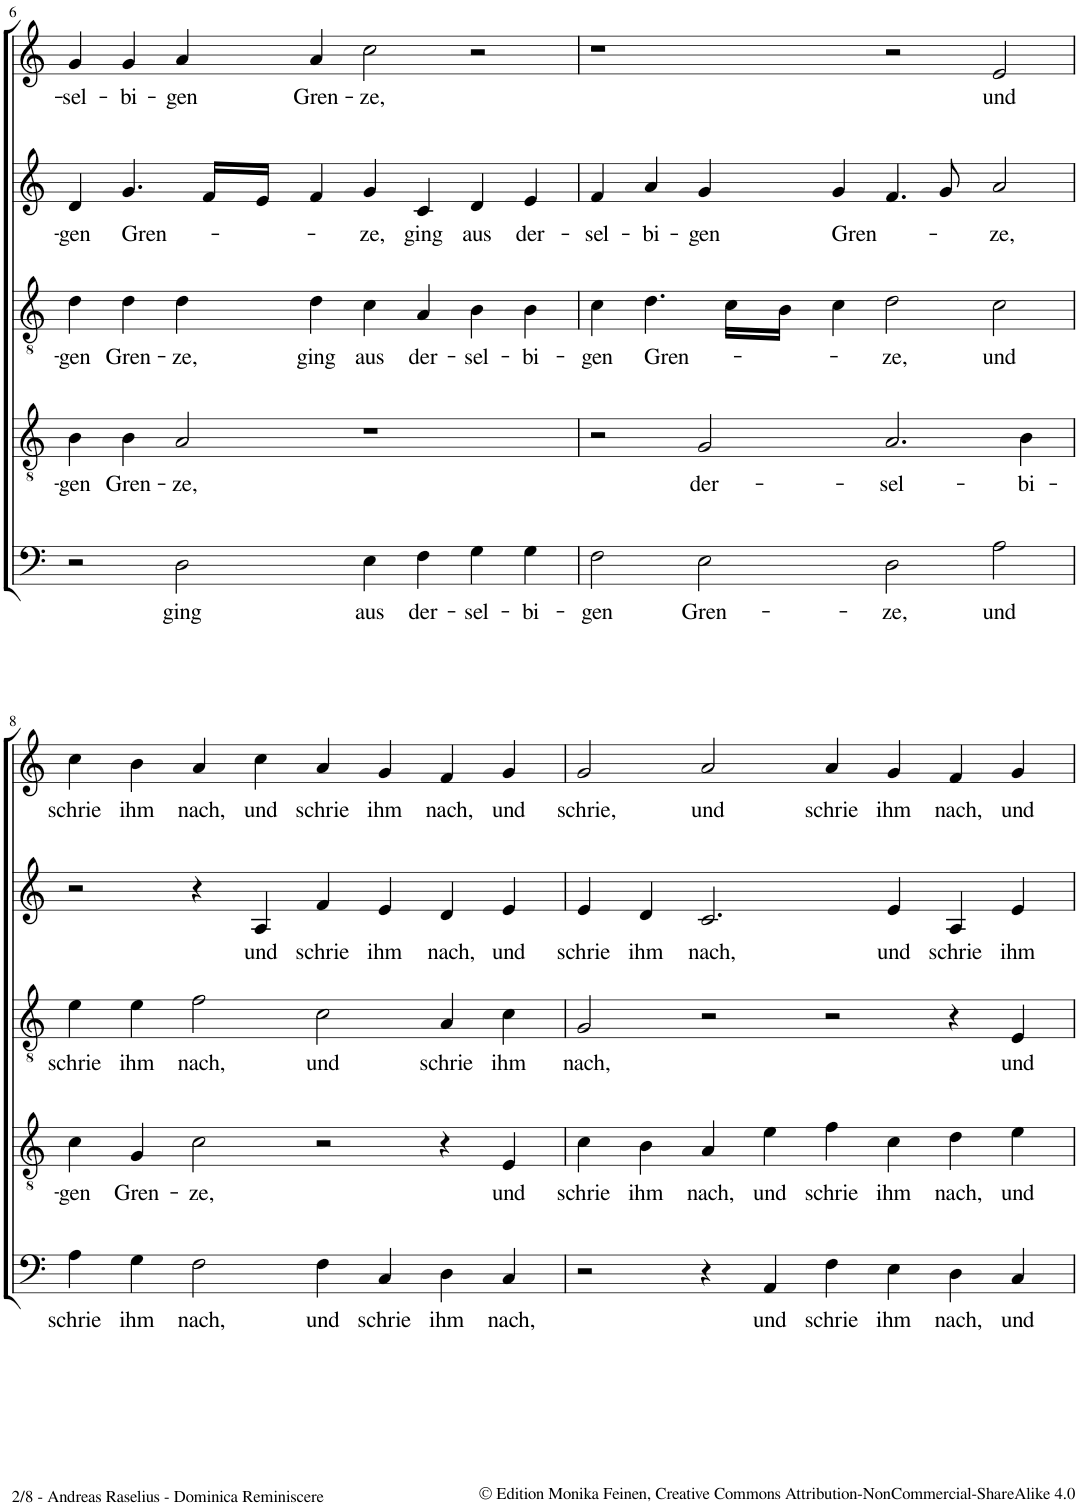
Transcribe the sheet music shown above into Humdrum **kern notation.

**kern	**text	**kern	**text	**kern	**text	**kern	**text	**kern	**text
*part5	*part5	*part4	*part4	*part3	*part3	*part2	*part2	*part1	*part1
*staff5	*staff5	*staff4	*staff4	*staff3	*staff3	*staff2	*staff2	*staff1	*staff1
*I"Bassus	*	*I"Tenor [Dorius]	*	*I"Quintus	*	*I"Altus	*	*I"Cantus	*
!!LO:PB:g=z
*clefF4	*	*clefGv2	*	*clefGv2	*	*clefG2	*	*clefG2	*
*k[]	*	*k[]	*	*k[]	*	*k[]	*	*k[]	*
*M4/2	*	*M4/2	*	*M4/2	*	*M4/2	*	*M4/2	*
*met(c|)	*	*met(c|)	*	*met(c|)	*	*met(c|)	*	*met(c|)	*
=6	=6	=6	=6	=6	=6	=6	=6	=6	=6
!	!	!	!LO:LY:b	!	!LO:LY:b	!	!LO:LY:b	!	!LO:LY:b
2r	.	4B\	gen	4d\	gen	4d/	gen	4g/	sel-
!	!	!	!LO:LY:b	!	!LO:LY:b	!	!LO:LY:b	!	!LO:LY:b
.	.	4B\	Gren-	4d\	Gren-	4.g/	Gren-	4g/	-bi-
!	!LO:LY:b	!	!LO:LY:b	!	!LO:LY:b	!	!	!	!LO:LY:b
2D\	ging	2A/	-ze,	4d\	-ze,	.	.	4a/	-gen
.	.	.	.	.	.	16f/LL	.	.	.
.	.	.	.	.	.	16e/JJ	.	.	.
!	!	!	!	!	!LO:LY:b	!	!	!	!LO:LY:b
.	.	.	.	4d\	ging	4f/	.	4a/	Gren-
!	!LO:LY:b	!	!	!	!LO:LY:b	!	!LO:LY:b	!	!LO:LY:b
4E\	aus	1r	.	4c\	aus	4g/	-ze,	2cc\	-ze,
!	!LO:LY:b	!	!	!	!LO:LY:b	!	!LO:LY:b	!	!
4F\	der-	.	.	4A/	der-	4c/	ging	.	.
!	!LO:LY:b	!	!	!	!LO:LY:b	!	!LO:LY:b	!	!
4G\	-sel-	.	.	4B\	-sel-	4d/	aus	2r	.
!	!LO:LY:b	!	!	!	!LO:LY:b	!	!LO:LY:b	!	!
4G\	-bi-	.	.	4B\	-bi-	4e/	der-	.	.
=7	=7	=7	=7	=7	=7	=7	=7	=7	=7
!	!LO:LY:b	!	!	!	!LO:LY:b	!	!LO:LY:b	!	!
2F\	-gen	2r	.	4c\	-gen	4f/	-sel-	1r	.
!	!	!	!	!	!LO:LY:b	!	!LO:LY:b	!	!
.	.	.	.	4.d\	Gren-	4a/	-bi-	.	.
!	!LO:LY:b	!	!LO:LY:b	!	!	!	!LO:LY:b	!	!
2E\	Gren-	2G/	der-	.	.	4g/	-gen	.	.
.	.	.	.	16c\LL	.	.	.	.	.
.	.	.	.	16B\JJ	.	.	.	.	.
!	!	!	!	!	!	!	!LO:LY:b	!	!
.	.	.	.	4c\	.	4g/	Gren-	.	.
!	!LO:LY:b	!	!LO:LY:b	!	!LO:LY:b	!	!	!	!
2D\	-ze,	2.A/	-sel-	2d\	ze,	4.f/	.	2r	.
.	.	.	.	.	.	8g/	.	.	.
!	!LO:LY:b	!	!	!	!LO:LY:b	!	!LO:LY:b	!	!LO:LY:b
2A\	und	.	.	2c\	und	2a/	-ze,	2e/	und
!	!	!	!LO:LY:b	!	!	!	!	!	!
.	.	4B\	-bi-	.	.	.	.	.	.
!!LO:LB:g=z
=8	=8	=8	=8	=8	=8	=8	=8	=8	=8
!	!LO:LY:b	!	!LO:LY:b	!	!LO:LY:b	!	!	!	!LO:LY:b
4A\	schrie	4c\	-gen	4e\	schrie	2r	.	4cc\	schrie
!	!LO:LY:b	!	!LO:LY:b	!	!LO:LY:b	!	!	!	!LO:LY:b
4G\	ihm	4G/	Gren-	4e\	ihm	.	.	4b\	ihm
!	!LO:LY:b	!	!LO:LY:b	!	!LO:LY:b	!	!	!	!LO:LY:b
2F\	nach,	2c\	-ze,	2f\	nach,	4r	.	4a/	nach,
!	!	!	!	!	!	!	!LO:LY:b	!	!LO:LY:b
.	.	.	.	.	.	4A/	und	4cc\	und
!	!LO:LY:b	!	!	!	!LO:LY:b	!	!LO:LY:b	!	!LO:LY:b
4F\	und	2r	.	2c\	und	4f/	schrie	4a/	schrie
!	!LO:LY:b	!	!	!	!	!	!LO:LY:b	!	!LO:LY:b
4C/	schrie	.	.	.	.	4e/	ihm	4g/	ihm
!	!LO:LY:b	!	!	!	!LO:LY:b	!	!LO:LY:b	!	!LO:LY:b
4D\	ihm	4r	.	4A/	schrie	4d/	nach,	4f/	nach,
!	!LO:LY:b	!	!LO:LY:b	!	!LO:LY:b	!	!LO:LY:b	!	!LO:LY:b
4C/	nach,	4E/	und	4c\	ihm	4e/	und	4g/	und
=9	=9	=9	=9	=9	=9	=9	=9	=9	=9
!	!	!	!LO:LY:b	!	!LO:LY:b	!	!LO:LY:b	!	!LO:LY:b
2r	.	4c\	schrie	2G/	nach,	4e/	schrie	2g/	schrie,
!	!	!	!LO:LY:b	!	!	!	!LO:LY:b	!	!
.	.	4B\	ihm	.	.	4d/	ihm	.	.
!	!	!	!LO:LY:b	!	!	!	!LO:LY:b	!	!LO:LY:b
4r	.	4A/	nach,	2r	.	2.c/	nach,	2a/	und
!	!LO:LY:b	!	!LO:LY:b	!	!	!	!	!	!
4AA/	und	4e\	und	.	.	.	.	.	.
!	!LO:LY:b	!	!LO:LY:b	!	!	!	!	!	!LO:LY:b
4F\	schrie	4f\	schrie	2r	.	.	.	4a/	schrie
!	!LO:LY:b	!	!LO:LY:b	!	!	!	!LO:LY:b	!	!LO:LY:b
4E\	ihm	4c\	ihm	.	.	4e/	und	4g/	ihm
!	!LO:LY:b	!	!LO:LY:b	!	!	!	!LO:LY:b	!	!LO:LY:b
4D\	nach,	4d\	nach,	4r	.	4A/	schrie	4f/	nach,
!	!LO:LY:b	!	!LO:LY:b	!	!LO:LY:b	!	!LO:LY:b	!	!LO:LY:b
4C/	und	4e\	und	4E/	und	4e/	ihm	4g/	und
=	=	=	=	=	=	=	=	=	=
*-	*-	*-	*-	*-	*-	*-	*-	*-	*-
